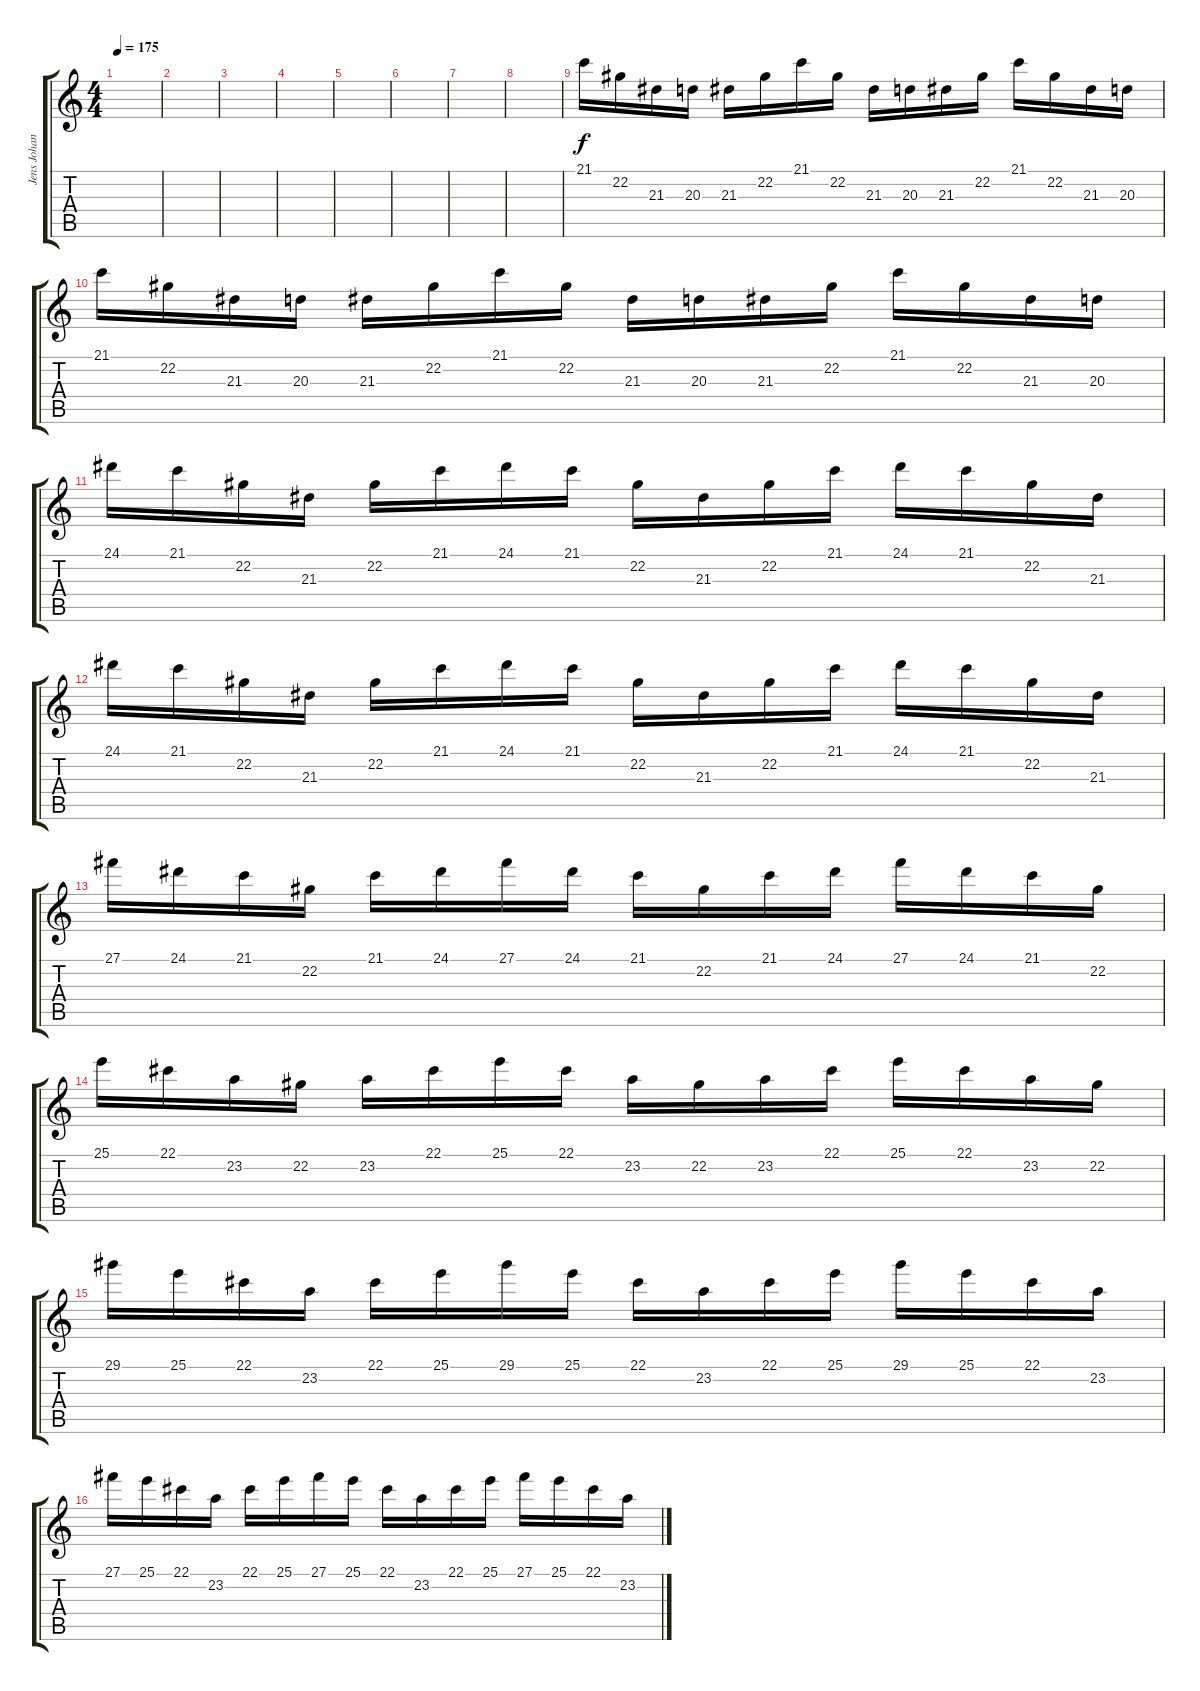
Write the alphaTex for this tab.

\track ("Jens Johansson" "Jens Johan") {instrument harpsichord}
\staff {score tabs}
\tuning (Eb4 Bb3 Gb3 Db3 Ab2 Eb2) {hide}
\ts (4 4)
\tempo 175
\clef g2
\ks c
|
|
|
|
|
|
|
|
21.1.16 22.2.16 21.3.16 20.3.16 21.3.16 22.2.16 21.1.16 22.2.16 21.3.16 20.3.16 21.3.16 22.2.16 21.1.16 22.2.16 21.3.16 20.3.16 |
21.1.16 22.2.16 21.3.16 20.3.16 21.3.16 22.2.16 21.1.16 22.2.16 21.3.16 20.3.16 21.3.16 22.2.16 21.1.16 22.2.16 21.3.16 20.3.16 |
24.1.16 21.1.16 22.2.16 21.3.16 22.2.16 21.1.16 24.1.16 21.1.16 22.2.16 21.3.16 22.2.16 21.1.16 24.1.16 21.1.16 22.2.16 21.3.16 |
24.1.16 21.1.16 22.2.16 21.3.16 22.2.16 21.1.16 24.1.16 21.1.16 22.2.16 21.3.16 22.2.16 21.1.16 24.1.16 21.1.16 22.2.16 21.3.16 |
27.1.16 24.1.16 21.1.16 22.2.16 21.1.16 24.1.16 27.1.16 24.1.16 21.1.16 22.2.16 21.1.16 24.1.16 27.1.16 24.1.16 21.1.16 22.2.16 |
25.1.16 22.1.16 23.2.16 22.2.16 23.2.16 22.1.16 25.1.16 22.1.16 23.2.16 22.2.16 23.2.16 22.1.16 25.1.16 22.1.16 23.2.16 22.2.16 |
29.1.16 25.1.16 22.1.16 23.2.16 22.1.16 25.1.16 29.1.16 25.1.16 22.1.16 23.2.16 22.1.16 25.1.16 29.1.16 25.1.16 22.1.16 23.2.16 |
27.1.16 25.1.16 22.1.16 23.2.16 22.1.16 25.1.16 27.1.16 25.1.16 22.1.16 23.2.16 22.1.16 25.1.16 27.1.16 25.1.16 22.1.16 23.2.16
